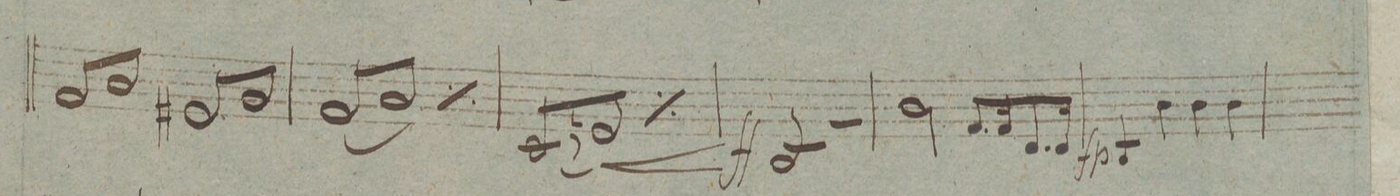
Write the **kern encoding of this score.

**kern	**dynam
*I"Viola	*
*clefC3	*
*k[]	*
*met(c|)	*
*M2/2	*
8G/L	.
8B/	.
8G/	.
8B/J	.
8F#X/L	.
8A/	.
8F#/	.
8A/J	.
=54	=54
(8G/L	.
8B/	.
8G/	.
8B/J)	.
*rep	*
(8G/L	.
8B/	.
8G/	.
8B/J)	.
*Xrep	*
=55	=55
(8D/L	.
8Fn/	.
8D/	<
8Fn/J)	.
*rep	*
(8D/L	.
8F/	.
8D/	.
8F/J)	.
.	[
*Xrep	*
=56	=56
2C/	ff
2r	.
=57	=57
2c\	.
8.G/L	.
16G/K	.
8.E/	.
16E/Jk	.
=58	=58
4C/	fp
4c\	.
4c\	.
4c\	.
=59	=59
*-	*-
